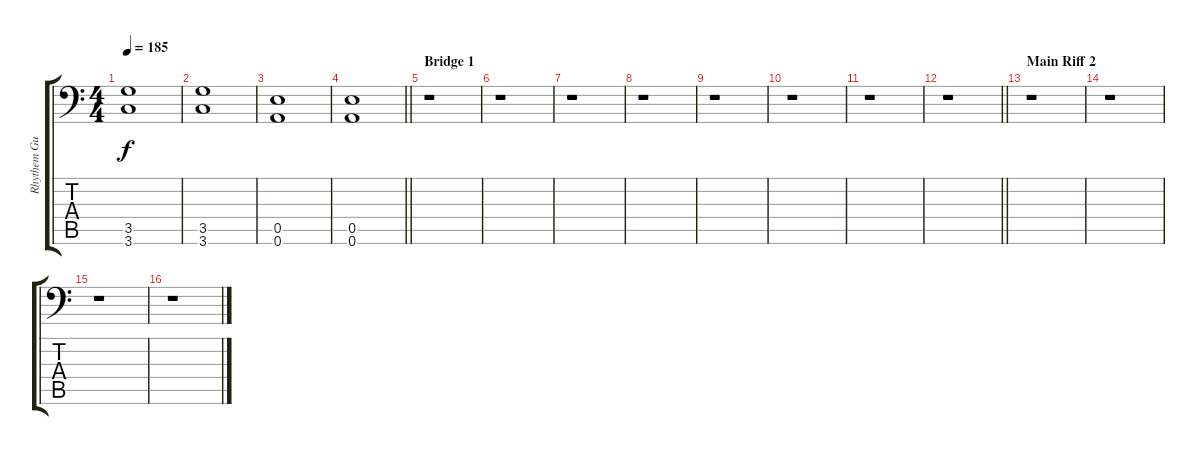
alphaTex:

\track ("Rhythem Guitar" "Rhythem Gu") {instrument distortionguitar}
\staff {score tabs}
\tuning (B3 Gb3 D3 A2 E2 A1) {hide}
\ts (4 4)
\tempo 185
\clef f4
\ks c
(3.5 3.6).1{dy f} |
(3.5 3.6).1 |
(0.5 0.6).1 |
\barLineRight lightlight
(0.5 0.6).1 |
\section ("" "Bridge 1")
r.1 |
r.1 |
r.1 |
r.1 |
r.1 |
r.1 |
r.1 |
\barLineRight lightlight
r.1 |
\section ("" "Main Riff 2")
r.1 |
r.1 |
r.1 |
r.1
